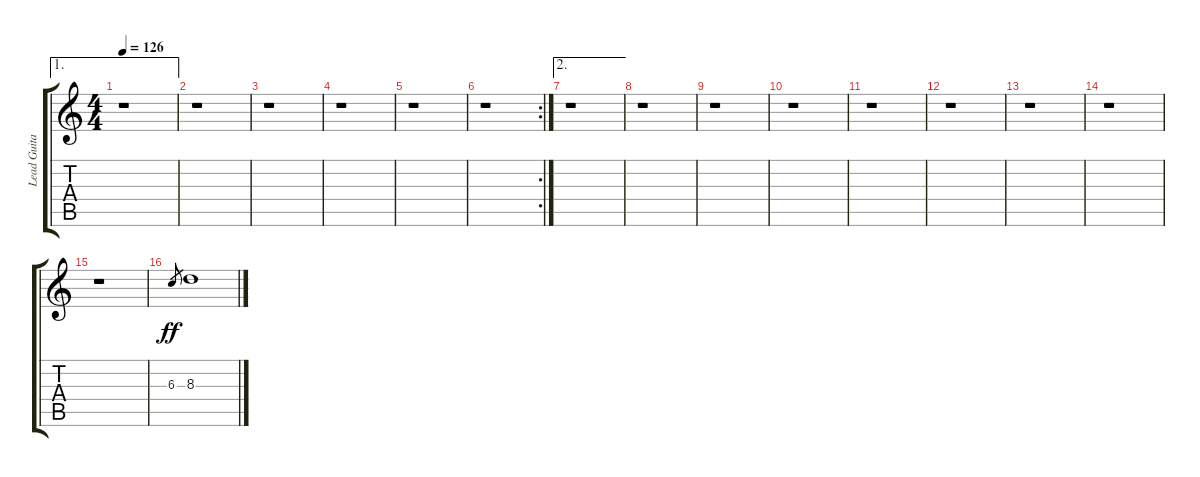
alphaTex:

\track ("Lead Guitar" "Lead Guita") {instrument overdrivenguitar}
\staff {score tabs}
\tuning (Eb4 Bb3 Gb3 Db3 Ab2 Eb2) {hide}
\ae 1
\ts (4 4)
\tempo 126
\clef g2
\ks c
r.1{dy f} |
r.1 |
r.1 |
r.1 |
r.1 |
\rc 2
r.1 |
\ae 2
r.1 |
r.1 |
r.1 |
r.1 |
r.1 |
r.1 |
r.1 |
r.1 |
r.1 |
6.3.8{gr dy ff} 8.3.1
